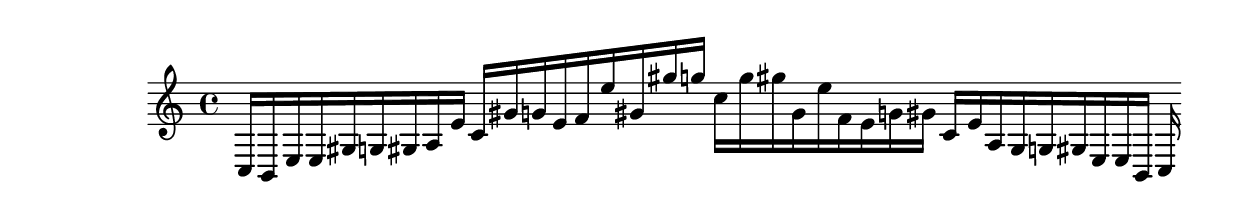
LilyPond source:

% z vector: tensor([[-0.9211,  0.7528,  0.7873,  0.9973, -0.3077, -0.3609,  1.1416, -3.4452,-3.7274, -1.5451, -0.9479,  2.2764]])
\new PianoStaff <<
\cadenzaOn
\new Staff = "right" {
\clef treble
    c16 [ b, e e gis g gis a e' ]
    c' [ gis' g' e' f' e'' gis' gis'' g'' ]
    c'' [ g'' gis'' gis' e'' f' e' g' gis' ]
    c' [ e' a gis g gis e e b, ]
    c
}
>>
